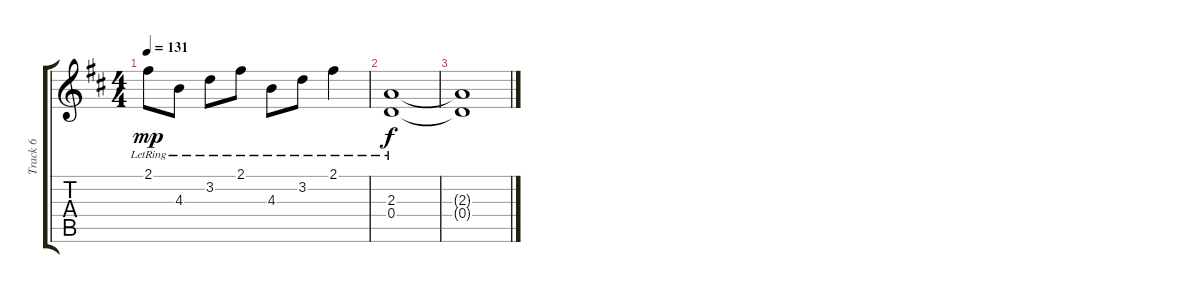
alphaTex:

\track ("Track 6" "Track 6") {instrument electricguitarclean}
\staff {score tabs}
\tuning (E4 B3 G3 D3 A2 E2) {hide}
\ts (4 4)
\tempo 131
\clef g2
\ks d
2.1{lr}.8{dy mp} 4.3{lr}.8 3.2{lr}.8 2.1{lr}.8 4.3{lr}.8 3.2{lr}.8 2.1{lr}.4 |
(2.3{lr} 0.4{lr}).1{dy f} |
(2.3{t} 0.4{t}).1
